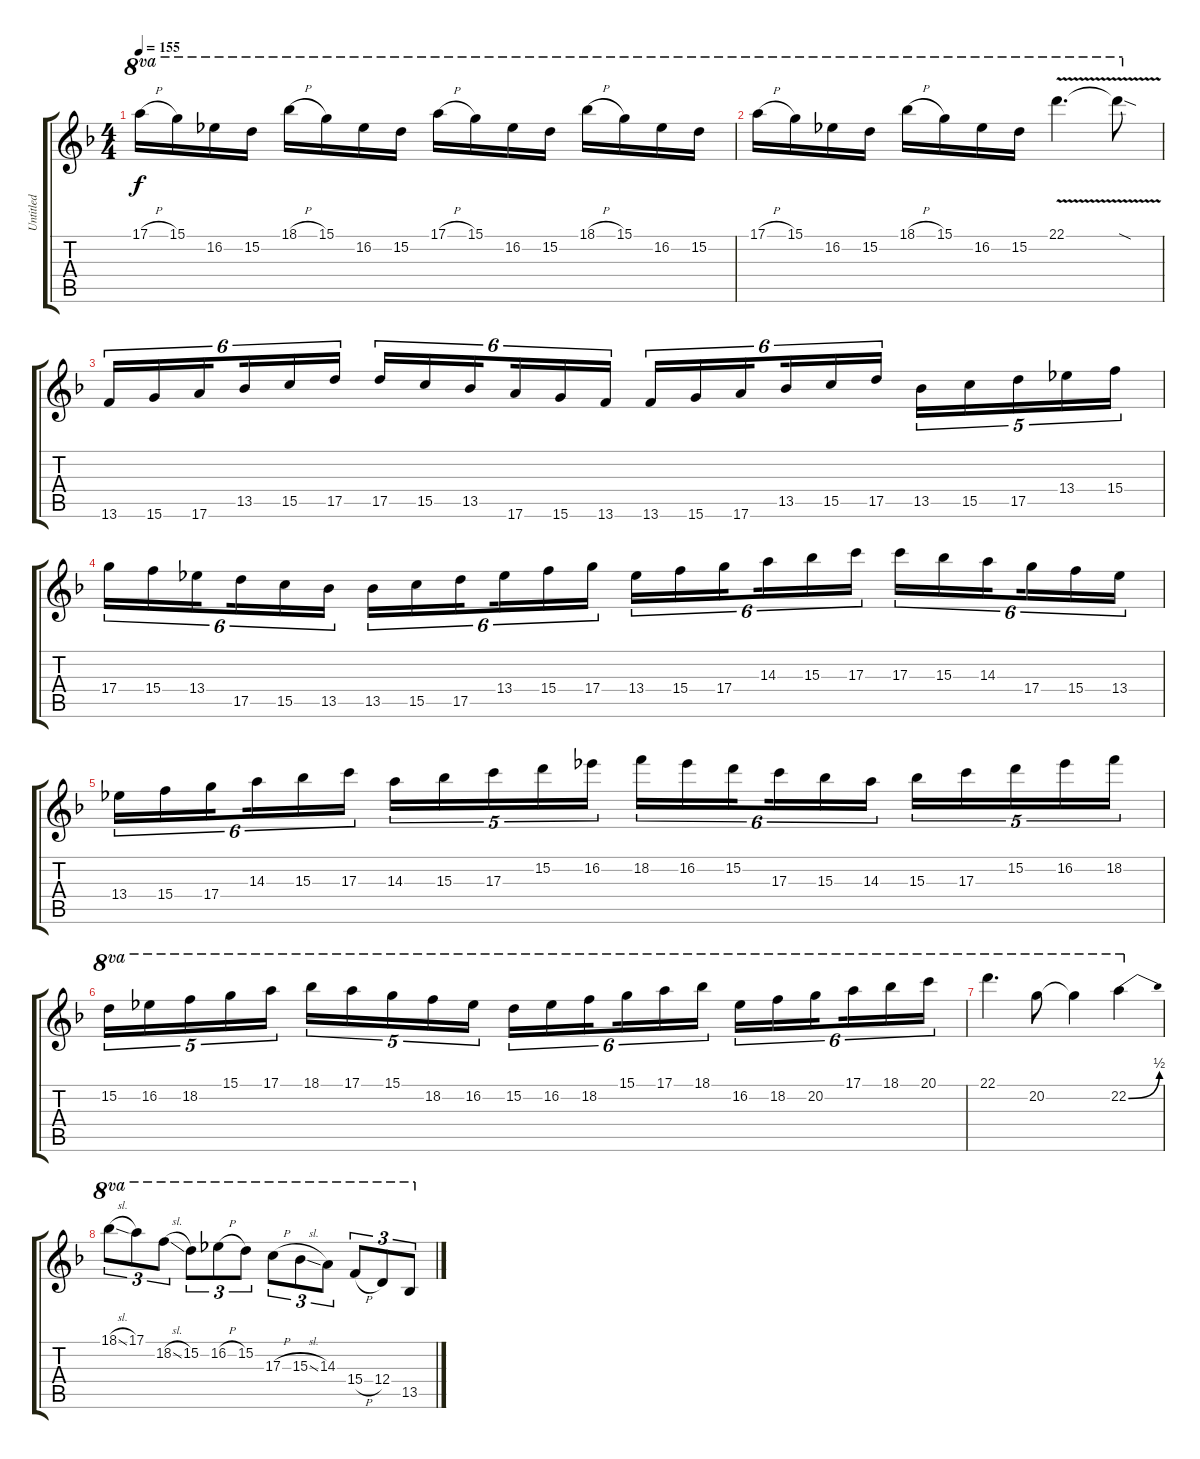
\track ("Untitled" "Untitled") {instrument overdrivenguitar}
\staff {score tabs}
\tuning (E4 B3 G3 D3 A2 E2) {hide}
\ts (4 4)
\tempo 155
\clef g2
\ks f
17.1{h}.16{ot 8va dy f} 15.1.16{ot 8va} 16.2.16{ot 8va} 15.2.16{ot 8va} 18.1{h}.16{ot 8va} 15.1.16{ot 8va} 16.2.16{ot 8va} 15.2.16{ot 8va} 17.1{h}.16{ot 8va} 15.1.16{ot 8va} 16.2.16{ot 8va} 15.2.16{ot 8va} 18.1{h}.16{ot 8va} 15.1.16{ot 8va} 16.2.16{ot 8va} 15.2.16{ot 8va} |
17.1{h}.16{ot 8va} 15.1.16{ot 8va} 16.2.16{ot 8va} 15.2.16{ot 8va} 18.1{h}.16{ot 8va} 15.1.16{ot 8va} 16.2.16{ot 8va} 15.2.16{ot 8va} 22.1{v}.4{d ot 8va} 22.1{sod t}.8{ot 8va} |
13.6.16{tu (6 4)} 15.6.16{tu (6 4)} 17.6.16{tu (6 4) beam splitsecondary} 13.5.16{tu (6 4)} 15.5.16{tu (6 4)} 17.5.16{tu (6 4)} 17.5.16{tu (6 4)} 15.5.16{tu (6 4)} 13.5.16{tu (6 4) beam splitsecondary} 17.6.16{tu (6 4)} 15.6.16{tu (6 4)} 13.6.16{tu (6 4)} 13.6.16{tu (6 4)} 15.6.16{tu (6 4)} 17.6.16{tu (6 4) beam splitsecondary} 13.5.16{tu (6 4)} 15.5.16{tu (6 4)} 17.5.16{tu (6 4)} 13.5.16{tu (5 4)} 15.5.16{tu (5 4)} 17.5.16{tu (5 4)} 13.4.16{tu (5 4)} 15.4.16{tu (5 4)} |
17.4.16{tu (6 4)} 15.4.16{tu (6 4)} 13.4.16{tu (6 4) beam splitsecondary} 17.5.16{tu (6 4)} 15.5.16{tu (6 4)} 13.5.16{tu (6 4)} 13.5.16{tu (6 4)} 15.5.16{tu (6 4)} 17.5.16{tu (6 4) beam splitsecondary} 13.4.16{tu (6 4)} 15.4.16{tu (6 4)} 17.4.16{tu (6 4)} 13.4.16{tu (6 4)} 15.4.16{tu (6 4)} 17.4.16{tu (6 4) beam splitsecondary} 14.3.16{tu (6 4)} 15.3.16{tu (6 4)} 17.3.16{tu (6 4)} 17.3.16{tu (6 4)} 15.3.16{tu (6 4)} 14.3.16{tu (6 4) beam splitsecondary} 17.4.16{tu (6 4)} 15.4.16{tu (6 4)} 13.4.16{tu (6 4)} |
13.4.16{tu (6 4)} 15.4.16{tu (6 4)} 17.4.16{tu (6 4) beam splitsecondary} 14.3.16{tu (6 4)} 15.3.16{tu (6 4)} 17.3.16{tu (6 4)} 14.3.16{tu (5 4)} 15.3.16{tu (5 4)} 17.3.16{tu (5 4)} 15.2.16{tu (5 4)} 16.2.16{tu (5 4)} 18.2.16{tu (6 4)} 16.2.16{tu (6 4)} 15.2.16{tu (6 4) beam splitsecondary} 17.3.16{tu (6 4)} 15.3.16{tu (6 4)} 14.3.16{tu (6 4)} 15.3.16{tu (5 4)} 17.3.16{tu (5 4)} 15.2.16{tu (5 4)} 16.2.16{tu (5 4)} 18.2.16{tu (5 4)} |
15.2.16{tu (5 4) ot 8va} 16.2.16{tu (5 4) ot 8va} 18.2.16{tu (5 4) ot 8va} 15.1.16{tu (5 4) ot 8va} 17.1.16{tu (5 4) ot 8va} 18.1.16{tu (5 4) ot 8va} 17.1.16{tu (5 4) ot 8va} 15.1.16{tu (5 4) ot 8va} 18.2.16{tu (5 4) ot 8va} 16.2.16{tu (5 4) ot 8va} 15.2.16{tu (6 4) ot 8va} 16.2.16{tu (6 4) ot 8va} 18.2.16{tu (6 4) ot 8va beam splitsecondary} 15.1.16{tu (6 4) ot 8va} 17.1.16{tu (6 4) ot 8va} 18.1.16{tu (6 4) ot 8va} 16.2.16{tu (6 4) ot 8va} 18.2.16{tu (6 4) ot 8va} 20.2.16{tu (6 4) ot 8va beam splitsecondary} 17.1.16{tu (6 4) ot 8va} 18.1.16{tu (6 4) ot 8va} 20.1.16{tu (6 4) ot 8va} |
22.1.4{d ot 8va} 20.2.8{ot 8va} 20.2{t}.4{ot 8va} 22.2{be (bend 0 0 60 2)}.4{ot 8va} |
18.1{sl}.8{tu (3 2) ot 8va} 17.1.8{tu (3 2) ot 8va} 18.2{sl}.8{tu (3 2) ot 8va} 15.2.8{tu (3 2) ot 8va} 16.2{h}.8{tu (3 2) ot 8va} 15.2.8{tu (3 2) ot 8va} 17.3{h}.8{tu (3 2) ot 8va} 15.3{sl}.8{tu (3 2) ot 8va} 14.3.8{tu (3 2) ot 8va} 15.4{h}.8{tu (3 2) ot 8va} 12.4.8{tu (3 2) ot 8va} 13.5.8{tu (3 2) ot 8va}
